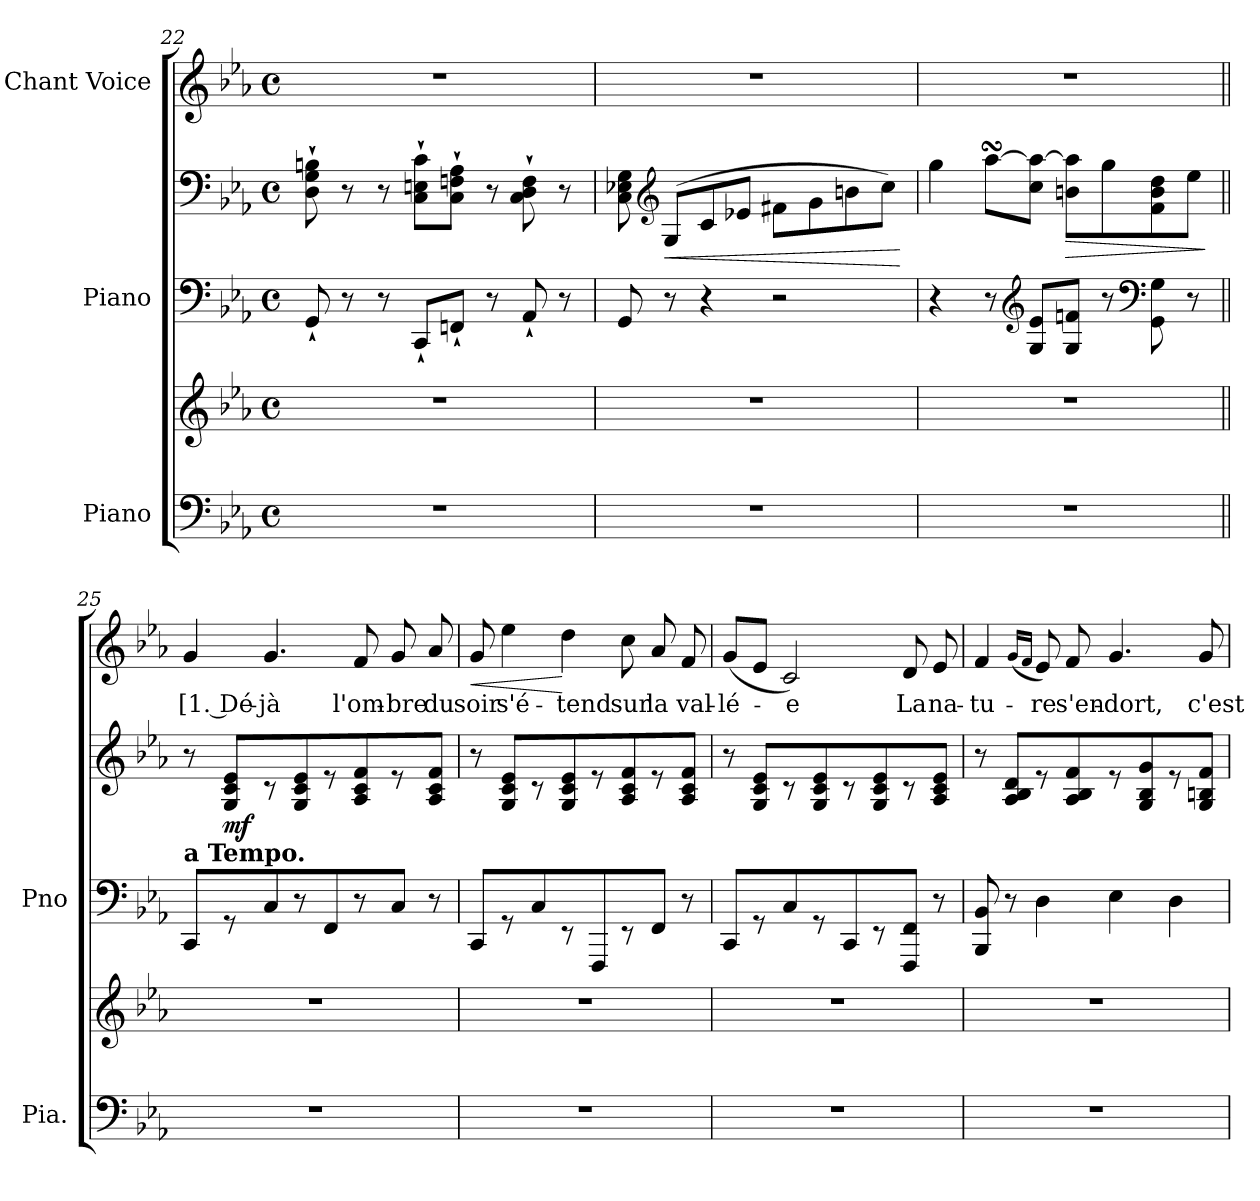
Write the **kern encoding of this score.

**kern	**kern	**kern	**kern	**dynam	**kern	**text	**dynam
*part3	*part3	*part2	*part2	*part2	*part1	*part1	*part1
*staff5	*staff4	*staff3	*staff2	*staff2/3	*staff1	*staff1	*staff1
*I"Piano	*	*I"Piano	*	*	*I"Chant Voice	*	*
*I'Pia.	*	*I'Pno	*	*	*	*	*
*clefF4	*clefG2	*clefF4	*clefF4	*	*clefG2	*	*
*k[b-e-a-]	*k[b-e-a-]	*k[b-e-a-]	*k[b-e-a-]	*	*k[b-e-a-]	*	*
*M4/4	*M4/4	*M4/4	*M4/4	*	*M4/4	*	*
*met(c)	*met(c)	*met(c)	*met(c)	*	*met(c)	*	*
=22	=22	=22	=22	=22	=22	=22	=22
1r	1r	8GG`/	8D\` 8G\` 8Bn\`	.	1r	.	.
.	.	8r	8r	.	.	.	.
.	.	8r	8r	.	.	.	.
.	.	8CC`/L	8C\` 8En\` 8c\`L	.	.	.	.
.	.	8FFn`/J	8C\` 8Fn\` 8A-\`J	.	.	.	.
.	.	8r	8r	.	.	.	.
.	.	8AA-`/	8C\` 8D\` 8F\`	.	.	.	.
.	.	8r	8r	.	.	.	.
=23	=23	=23	=23	=23	=23	=23	=23
1r	1r	8GG/	8C\ 8E-X\ 8G\	.	1r	.	.
*	*	*	*clefG2	*	*	*	*
!	!	!	!	!LO:HP:b	!	!	!
.	.	8r	(>8G/L	<	.	.	.
.	.	4r	8c/	.	.	.	.
.	.	.	8e-X/J	.	.	.	.
.	.	2r	8f#X\L	.	.	.	.
.	.	.	8g\	.	.	.	.
.	.	.	8bn\	.	.	.	.
.	.	.	8cc\J)	.	.	.	.
.	.	.	.	[	.	.	.
=24	=24	=24	=24	=24	=24	=24	=24
*	*	*	*	*	*MM114	*	*
1r	1r	4r	4gg\	.	1r	.	.
.	.	8r	[8aa-sSSs\L	.	.	.	.
*	*	*clefG2	*	*	*	*	*
.	.	8G/ 8e-/L	8cc\ 8aa-\_J	.	.	.	.
!	!	!	!	!LO:HP:b	!	!	!
.	.	8G/ 8fn/J	8bn\ 8aa-\]L	>	.	.	.
.	.	8r	8gg\	.	.	.	.
*	*	*clefF4	*	*	*	*	*
.	.	8GG\ 8G\	8f\ 8b\ 8dd\	.	.	.	.
.	.	8r	8ee-\J	.	.	.	.
.	.	.	.	]	.	.	.
!!LO:LB:g=z
=25||	=25||	=25||	=25||	=25||	=25||	=25||	=25||
*	*	*	*	*	*MM118	*	*
!	!	!LO:TX:a:B:t=a Tempo.	!	!	!	!	!
!	!	!	!	!	!	!LO:LY:b	!
1r	1r	8CC/L	8r	.	4g/	[1. Dé-	.
!	!	!	!	!LO:DY:b	!	!	!
.	.	8r	8G/ 8c/ 8e-/L	mf	.	.	.
!	!	!	!	!	!	!LO:LY:b	!
.	.	8C/	8r	.	4.g/	-jà	.
.	.	8r	8G/ 8c/ 8e-/	.	.	.	.
.	.	8FF/	8r	.	.	.	.
!	!	!	!	!	!	!LO:LY:b	!
.	.	8r	8A-/ 8c/ 8f/	.	8f/	l'om-	.
!	!	!	!	!	!	!LO:LY:b	!
.	.	8C/J	8r	.	8g/	-bre	.
!	!	!	!	!	!	!LO:LY:b	!
.	.	8r	8A-/ 8c/ 8f/J	.	8a-/	du	.
=26	=26	=26	=26	=26	=26	=26	=26
!	!	!	!	!	!	!LO:LY:b	!LO:HP:b
1r	1r	8CC/L	8r	.	8g/	soir	<
!	!	!	!	!	!	!LO:LY:b	!
.	.	8r	8G/ 8c/ 8e-/L	.	4ee-\	s'é-	.
.	.	8C/	8r	.	.	.	.
!	!	!	!	!	!	!LO:LY:b	!
.	.	8r	8G/ 8c/ 8e-/	.	4dd\	-tend	[
.	.	8FFF/	8r	.	.	.	.
!	!	!	!	!	!	!LO:LY:b	!
.	.	8r	8A-/ 8c/ 8f/	.	8cc\	sur	.
!	!	!	!	!	!	!LO:LY:b	!
.	.	8FF/J	8r	.	8a-/	la	.
!	!	!	!	!	!	!LO:LY:b	!
.	.	8r	8A-/ 8c/ 8f/J	.	8f/	val-	.
=27	=27	=27	=27	=27	=27	=27	=27
!	!	!	!	!	!	!LO:LY:b	!
1r	1r	8CC/L	8r	.	(<8g/L	-lé-	.
.	.	8r	8G/ 8c/ 8e-/L	.	8e-/J	.	.
!	!	!	!	!	!	!LO:LY:b	!
.	.	8C/	8r	.	2c/)	-e	.
.	.	8r	8G/ 8c/ 8e-/	.	.	.	.
.	.	8CC/	8r	.	.	.	.
.	.	8r	8G/ 8c/ 8e-/	.	.	.	.
!	!	!	!	!	!	!LO:LY:b	!
.	.	8FFF/ 8FF/J	8r	.	8d/	La	.
!	!	!	!	!	!	!LO:LY:b	!
.	.	8r	8A-/ 8c/ 8e-/J	.	8e-/	na-	.
=28	=28	=28	=28	=28	=28	=28	=28
!	!	!	!	!	!	!LO:LY:b	!
1r	1r	8BBB-/ 8BB-/	8r	.	4f/	-tu-	.
.	.	8r	8A-/ 8B-/ 8d/L	.	.	.	.
.	.	.	.	.	(<16qg/LL	.	.
.	.	.	.	.	16qf/JJ	.	.
!	!	!	!	!	!	!LO:LY:b	!
.	.	4D\	8r	.	8e-/)	-re	.
!	!	!	!	!	!	!LO:LY:b	!
.	.	.	8A-/ 8B-/ 8f/	.	8f/	s'en-	.
!	!	!	!	!	!	!LO:LY:b	!
.	.	4E-\	8r	.	4.g/	-dort,	.
.	.	.	8G/ 8B-/ 8g/	.	.	.	.
.	.	4D\	8r	.	.	.	.
!	!	!	!	!	!	!LO:LY:b	!
.	.	.	8G/ 8Bn/ 8f/J	.	8g/	c'est	.
=	=	=	=	=	=	=	=
*-	*-	*-	*-	*-	*-	*-	*-
